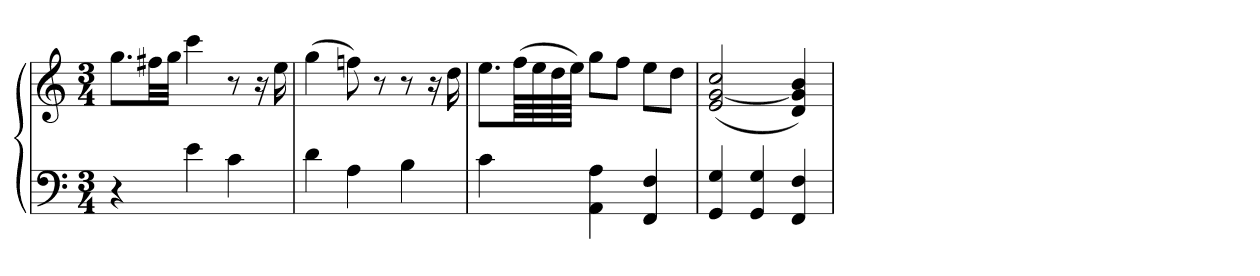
**kern	**kern
*part1	*part1
*staff2	*staff1
*clefF4	*clefG2
*k[]	*k[]
*M3/4	*M3/4
=	=
4r	8.ggL
.	32ff#XLL
.	32ggJJJ
4e	4ccc
4c	8r
.	16r
.	16ee
=277	=277
4d	(4gg
4A	8ffn)
.	8r
4B	8r
.	16r
.	16dd
=278	=278
4c	8.eeL
.	(64ffLLL
.	64ee
.	64dd
.	64eeJJJJ)
4AA 4A	8ggL
.	8ffJ
4FF 4F	8eeL
.	8ddJ
=279	=279
4GG 4G	(2e [2g 2cc
4GG 4G	.
4FF 4F	4d 4g] 4b)
=	=
*-	*-
